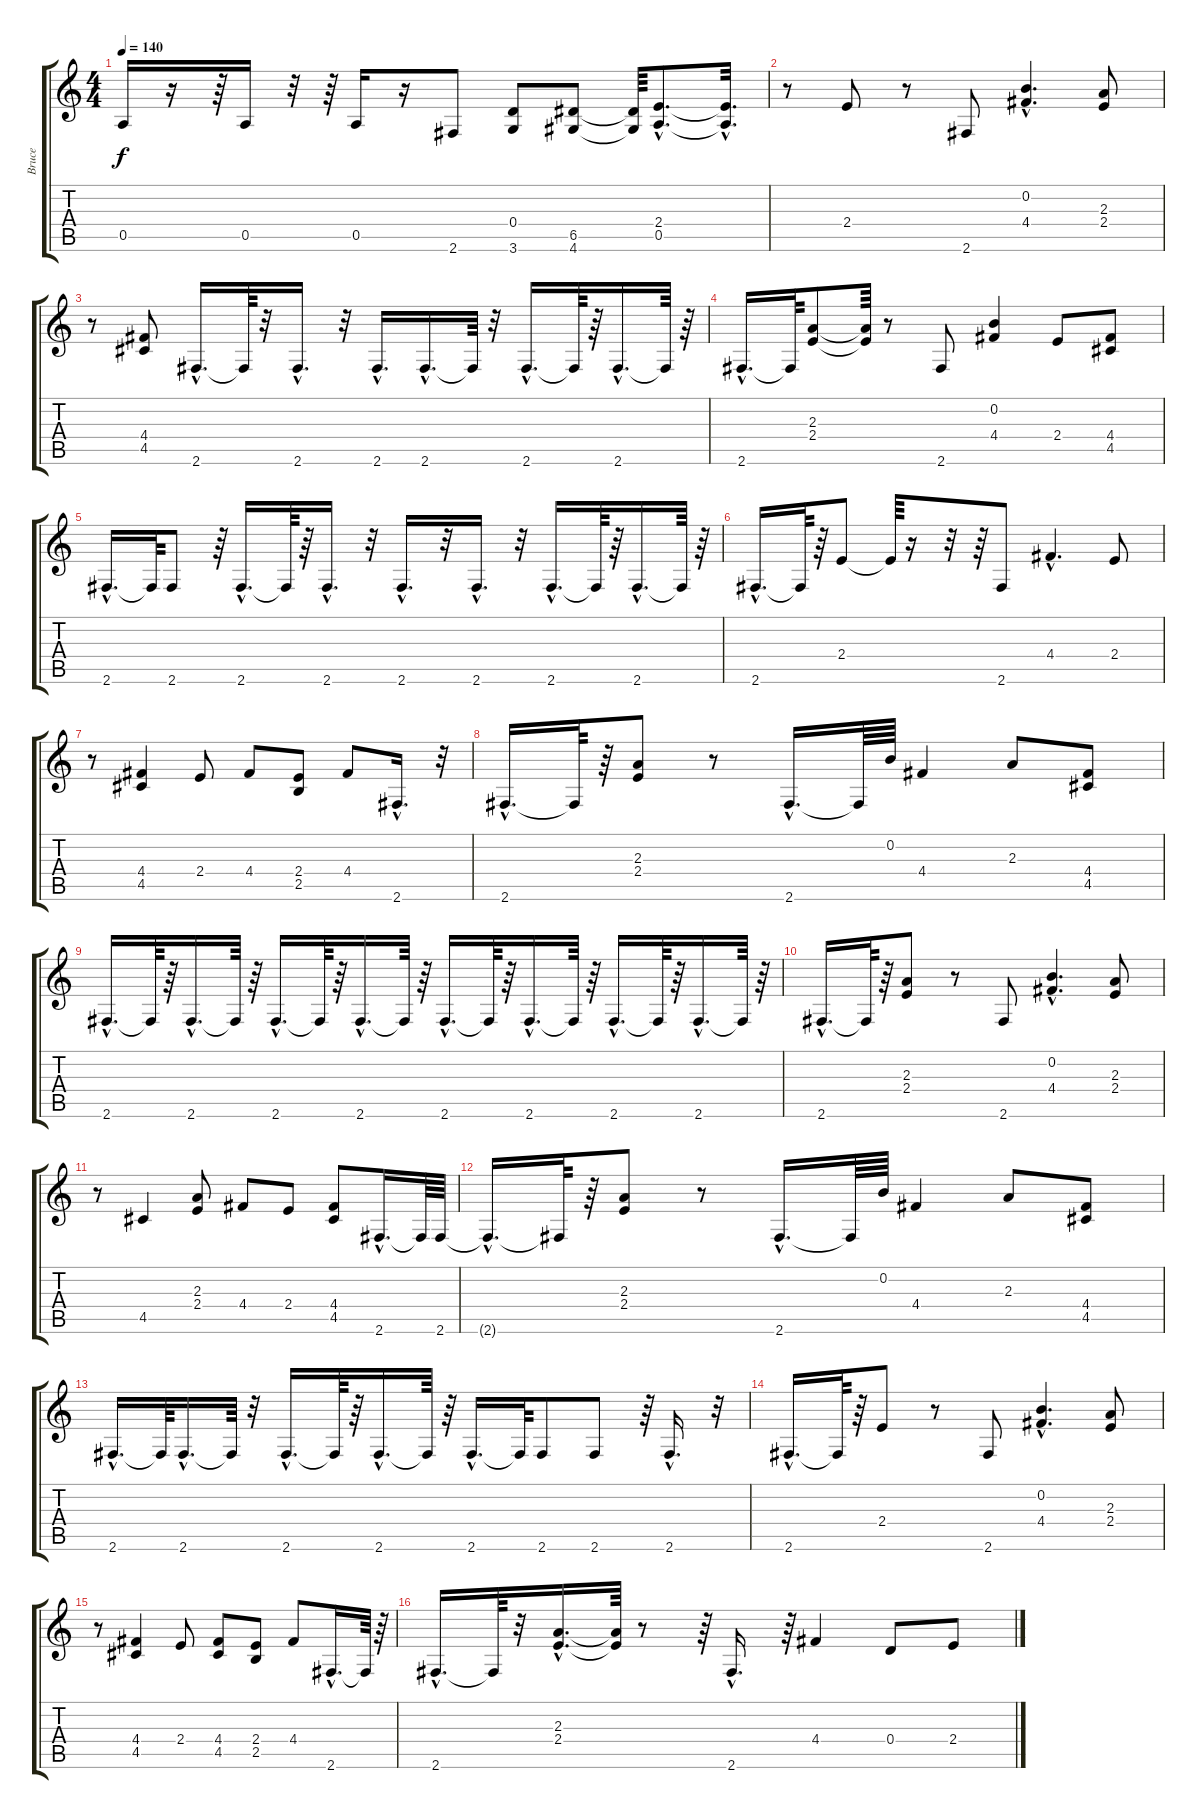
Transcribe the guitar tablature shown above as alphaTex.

\track ("Bruce" "Bruce") {instrument electricguitarjazz}
\staff {score tabs}
\tuning (E4 B3 G3 D3 A2 E2) {hide}
\ts (4 4)
\tempo 140
\clef g2
\ks c
0.5.16{dy f} r.16 r.64 0.5.16 r.32 r.64 0.5.16 r.16 2.6.8 (0.4 3.6).8 (6.5 4.6).8 (6.5{t} 4.6{t}).64 (2.4{hac} 0.5{hac}).8{d} (2.4{hac t} 0.5{hac t}).32{d} |
r.8 2.4.8 r.8 2.6.8 (0.2{hac} 4.4{hac}).4{d} (2.3 2.4).8 |
r.8 (4.4 4.5).8 2.6{hac}.16{d} 2.6{t}.64 r.32 2.6{hac}.16{d} r.32 2.6{hac}.16{d} 2.6{hac}.16{d} 2.6{t}.64 r.32 2.6{hac}.16{d} 2.6{t}.64 r.64 2.6{hac}.16{d} 2.6{t}.64 r.64 |
2.6{hac}.16{d} 2.6{t}.64 (2.3 2.4).8 (2.3{t} 2.4{t}).64 r.8 2.6.8 (0.2 4.4).4 2.4.8 (4.4 4.5).8 |
2.6{hac}.16{d} 2.6{t}.64 2.6.8 r.64 2.6{hac}.16{d} 2.6{t}.64 r.64 2.6{hac}.16{d} r.32 2.6{hac}.16{d} r.32 2.6{hac}.16{d} r.32 2.6{hac}.16{d} 2.6{t}.64 r.64 2.6{hac}.16{d} 2.6{t}.64 r.64 |
2.6{hac}.16{d} 2.6{t}.64 r.64 2.4.8 2.4{t}.64 r.16 r.32 r.64 2.6.8 4.4{hac}.4{d} 2.4.8 |
r.8 (4.4 4.5).4 2.4.8 4.4.8 (2.4 2.5).8 4.4.8 2.6{hac}.16{d} r.32 |
2.6{hac}.16{d} 2.6{t}.64 r.64 (2.3 2.4).8 r.8 2.6{hac}.16{d} 2.6{t}.64 0.2.64 4.4.4 2.3.8 (4.4 4.5).8 |
2.6{hac}.16{d} 2.6{t}.64 r.64 2.6{hac}.16{d} 2.6{t}.64 r.64 2.6{hac}.16{d} 2.6{t}.64 r.64 2.6{hac}.16{d} 2.6{t}.64 r.64 2.6{hac}.16{d} 2.6{t}.64 r.64 2.6{hac}.16{d} 2.6{t}.64 r.64 2.6{hac}.16{d} 2.6{t}.64 r.64 2.6{hac}.16{d} 2.6{t}.64 r.64 |
2.6{hac}.16{d} 2.6{t}.64 r.64 (2.3 2.4).8 r.8 2.6.8 (0.2{hac} 4.4{hac}).4{d} (2.3 2.4).8 |
r.8 4.5.4 (2.3 2.4).8 4.4.8 2.4.8 (4.4 4.5).8 2.6{hac}.16{d} 2.6{t}.64 2.6.64 |
2.6{hac t}.16{d} 2.6{t}.64 r.64 (2.3 2.4).8 r.8 2.6{hac}.16{d} 2.6{t}.64 0.2.64 4.4.4 2.3.8 (4.4 4.5).8 |
2.6{hac}.16{d} 2.6{t}.64 2.6{hac}.16{d} 2.6{t}.64 r.32 2.6{hac}.16{d} 2.6{t}.64 r.64 2.6{hac}.16{d} 2.6{t}.64 r.64 2.6{hac}.16{d} 2.6{t}.64 2.6.8 2.6.8 r.64 2.6{hac}.16{d} r.32 |
2.6{hac}.16{d} 2.6{t}.64 r.64 2.4.8 r.8 2.6.8 (0.2{hac} 4.4{hac}).4{d} (2.3 2.4).8 |
r.8 (4.4 4.5).4 2.4.8 (4.4 4.5).8 (2.4 2.5).8 4.4.8 2.6{hac}.16{d} 2.6{t}.64 r.64 |
2.6{hac}.16{d} 2.6{t}.64 r.32 (2.3{hac} 2.4{hac}).16{d} (2.3{t} 2.4{t}).64 r.8 r.64 2.6{hac}.16{d} r.64 4.4.4 0.4.8 2.4.8
